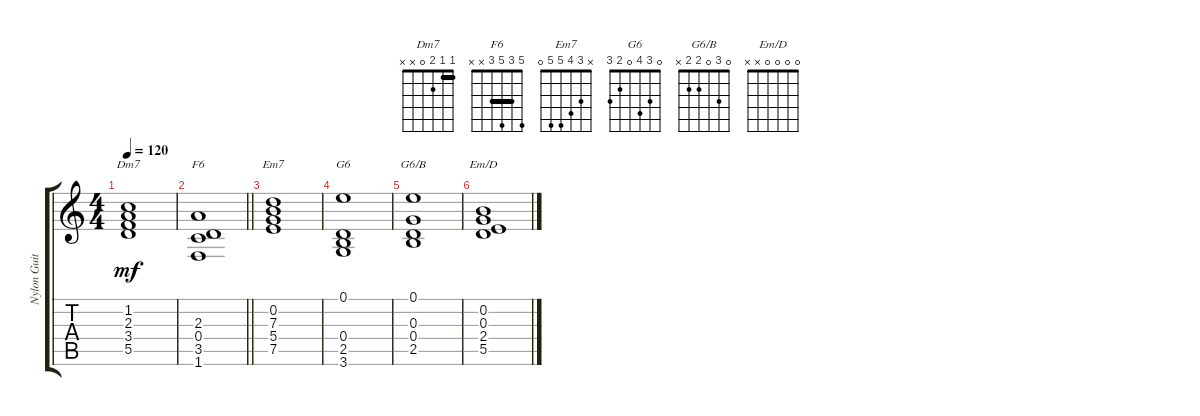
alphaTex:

\track ("Nylon Guitar" "Nylon Guit") {instrument acousticguitarnylon}
\staff {score tabs}
\tuning (E4 B3 G3 D3 A2 E2) {hide}
\chord ("Dm7" 1 1 2 0 x x) {barre 1}
\chord ("F6" 5 3 5 3 x x) {barre 3}
\chord ("Em7" x 3 4 5 5 0)
\chord ("G6" 0 3 4 0 2 3)
\chord ("G6/B" 0 3 0 2 2 x)
\chord ("Em/D" 0 0 0 0 x x)
\ts (4 4)
\tempo 120
\clef g2
\ks c
(1.2 2.3 3.4 5.5).1{ch "Dm7" dy mf instrument acousticguitarnylon} |
\barLineRight lightlight
(2.3 0.4 3.5 1.6).1{ch "F6"} |
(0.2 7.3 5.4 7.5).1{ch "Em7"} |
(0.1 0.4 2.5 3.6).1{ch "G6"} |
(0.1 0.3 0.4 2.5).1{ch "G6/B"} |
(0.2 0.3 2.4 5.5).1{ch "Em/D"}
